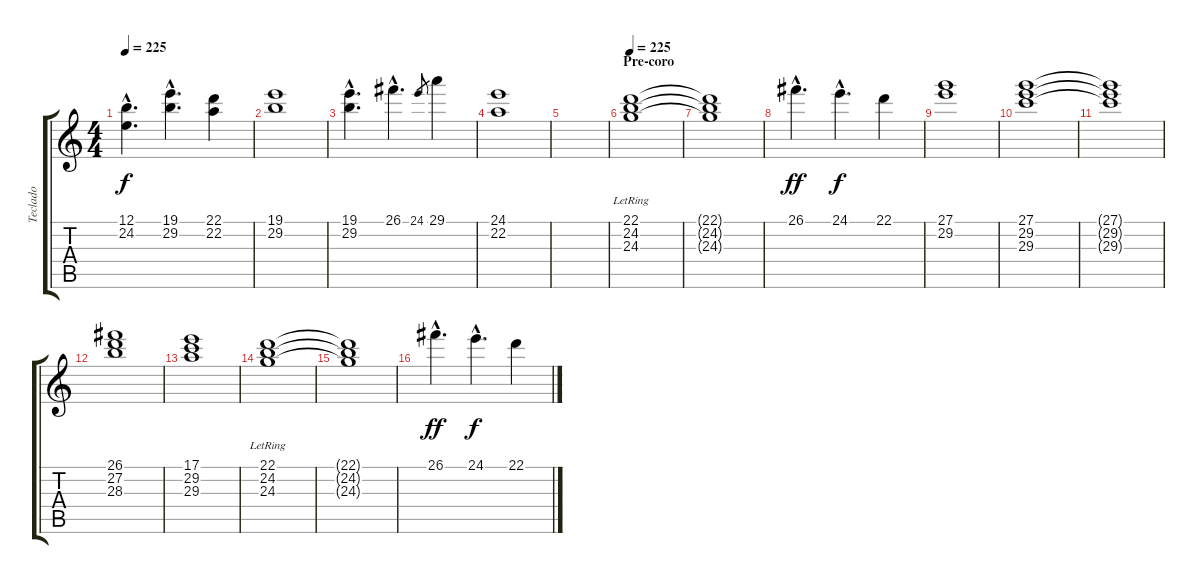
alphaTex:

\track ("Teclado" "Teclado") {instrument drawbarorgan}
\staff {score tabs}
\tuning (E4 B3 G3 D3 A2 E2) {hide}
\ts (4 4)
\tempo 225
\clef g2
\ks c
(12.1{hac} 24.2{hac}).4{d dy f} (19.1{hac} 29.2{hac}).4{d} (22.1 22.2).4 |
(19.1 29.2).1 |
(19.1{hac} 29.2{hac}).4{d} 26.1{hac}.4{d} 24.1.8{gr} 29.1.4 |
(24.1 22.2).1 |
|
\section ("" "Pre-coro")
\tempo 225
(22.1{lr} 24.2{lr} 24.3{lr}).1{volume 16 instrument musicbox} |
(22.1{t} 24.2{t} 24.3{t}).1 |
26.1{hac}.4{d dy ff} 24.1{hac}.4{d dy f} 22.1.4 |
(27.1 29.2).1 |
(27.1 29.2 29.3).1 |
(27.1{t} 29.2{t} 29.3{t}).1 |
(26.1 27.2 28.3).1 |
(17.1 29.2 29.3).1 |
(22.1{lr} 24.2{lr} 24.3{lr}).1 |
(22.1{t} 24.2{t} 24.3{t}).1 |
26.1{hac}.4{d dy ff} 24.1{hac}.4{d dy f} 22.1.4
